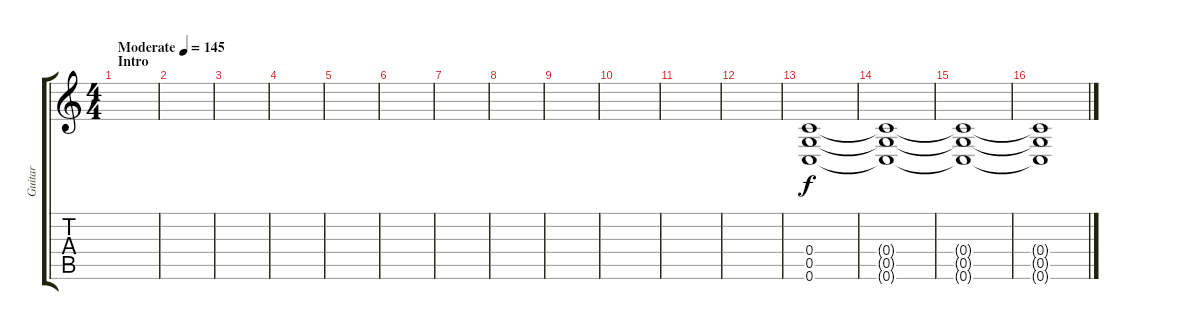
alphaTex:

\track ("Guitar" "Guitar") {instrument distortionguitar}
\staff {score tabs}
\tuning (D4 A3 F3 C3 G2 C2) {hide}
\ts (4 4)
\section ("" "Intro")
\tempo (145 "Moderate")
\clef g2
\ks c
|
|
|
|
|
|
|
|
|
|
|
|
(0.4 0.5 0.6).1 |
(0.4{t} 0.5{t} 0.6{t}).1 |
(0.4{t} 0.5{t} 0.6{t}).1 |
(0.4{t} 0.5{t} 0.6{t}).1
